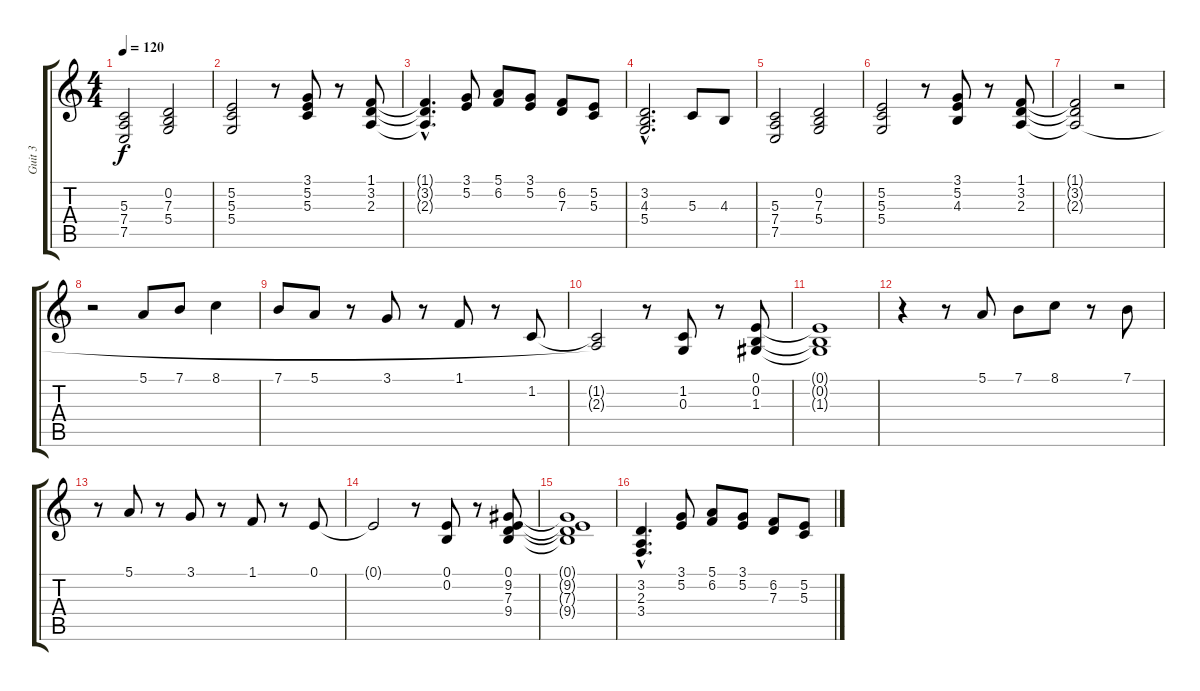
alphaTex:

\track ("Guit 3" "Guit 3") {instrument acousticgrandpiano}
\staff {score tabs}
\tuning (E4 B3 G3 D3 A2 E2) {hide}
\ts (4 4)
\tempo 120
\clef g2
\ks c
(5.3 7.4 7.5).2{dy f} (0.2 7.3 5.4).2 |
(5.2 5.3 5.4).2 r.8 (3.1 5.2 5.3).8 r.8 (1.1 3.2 2.3).8 |
(1.1{hac t} 3.2{hac t} 2.3{hac t}).4{d} (3.1 5.2).8 (5.1 6.2).8 (3.1 5.2).8 (6.2 7.3).8 (5.2 5.3).8 |
(3.2{hac} 4.3{hac} 5.4{hac}).2{d} 5.3.8 4.3.8 |
(5.3 7.4 7.5).2 (0.2 7.3 5.4).2 |
(5.2 5.3 5.4).2 r.8 (3.1 5.2 4.3).8 r.8 (1.1 3.2 2.3).8 |
(1.1{t} 3.2{t} 2.3{t}).2 r.2 |
r.2 5.1.8 7.1.8 8.1.4 |
7.1.8 5.1.8 r.8 3.1.8 r.8 1.1.8 r.8 1.2.8 |
(1.2{t} 2.3{t}).2 r.8 (1.2 0.3).8 r.8 (0.1 0.2 1.3).8 |
(0.1{t} 0.2{t} 1.3{t}).1 |
r.4 r.8 5.1.8 7.1.8 8.1.8 r.8 7.1.8 |
r.8 5.1.8 r.8 3.1.8 r.8 1.1.8 r.8 0.1.8 |
0.1{t}.2 r.8 (0.1 0.2).8 r.8 (0.1 9.2 7.3 9.4).8 |
(0.1{t} 9.2{t} 7.3{t} 9.4{t}).1 |
(3.2{hac} 2.3{hac} 3.4{hac}).4{d} (3.1 5.2).8 (5.1 6.2).8 (3.1 5.2).8 (6.2 7.3).8 (5.2 5.3).8
